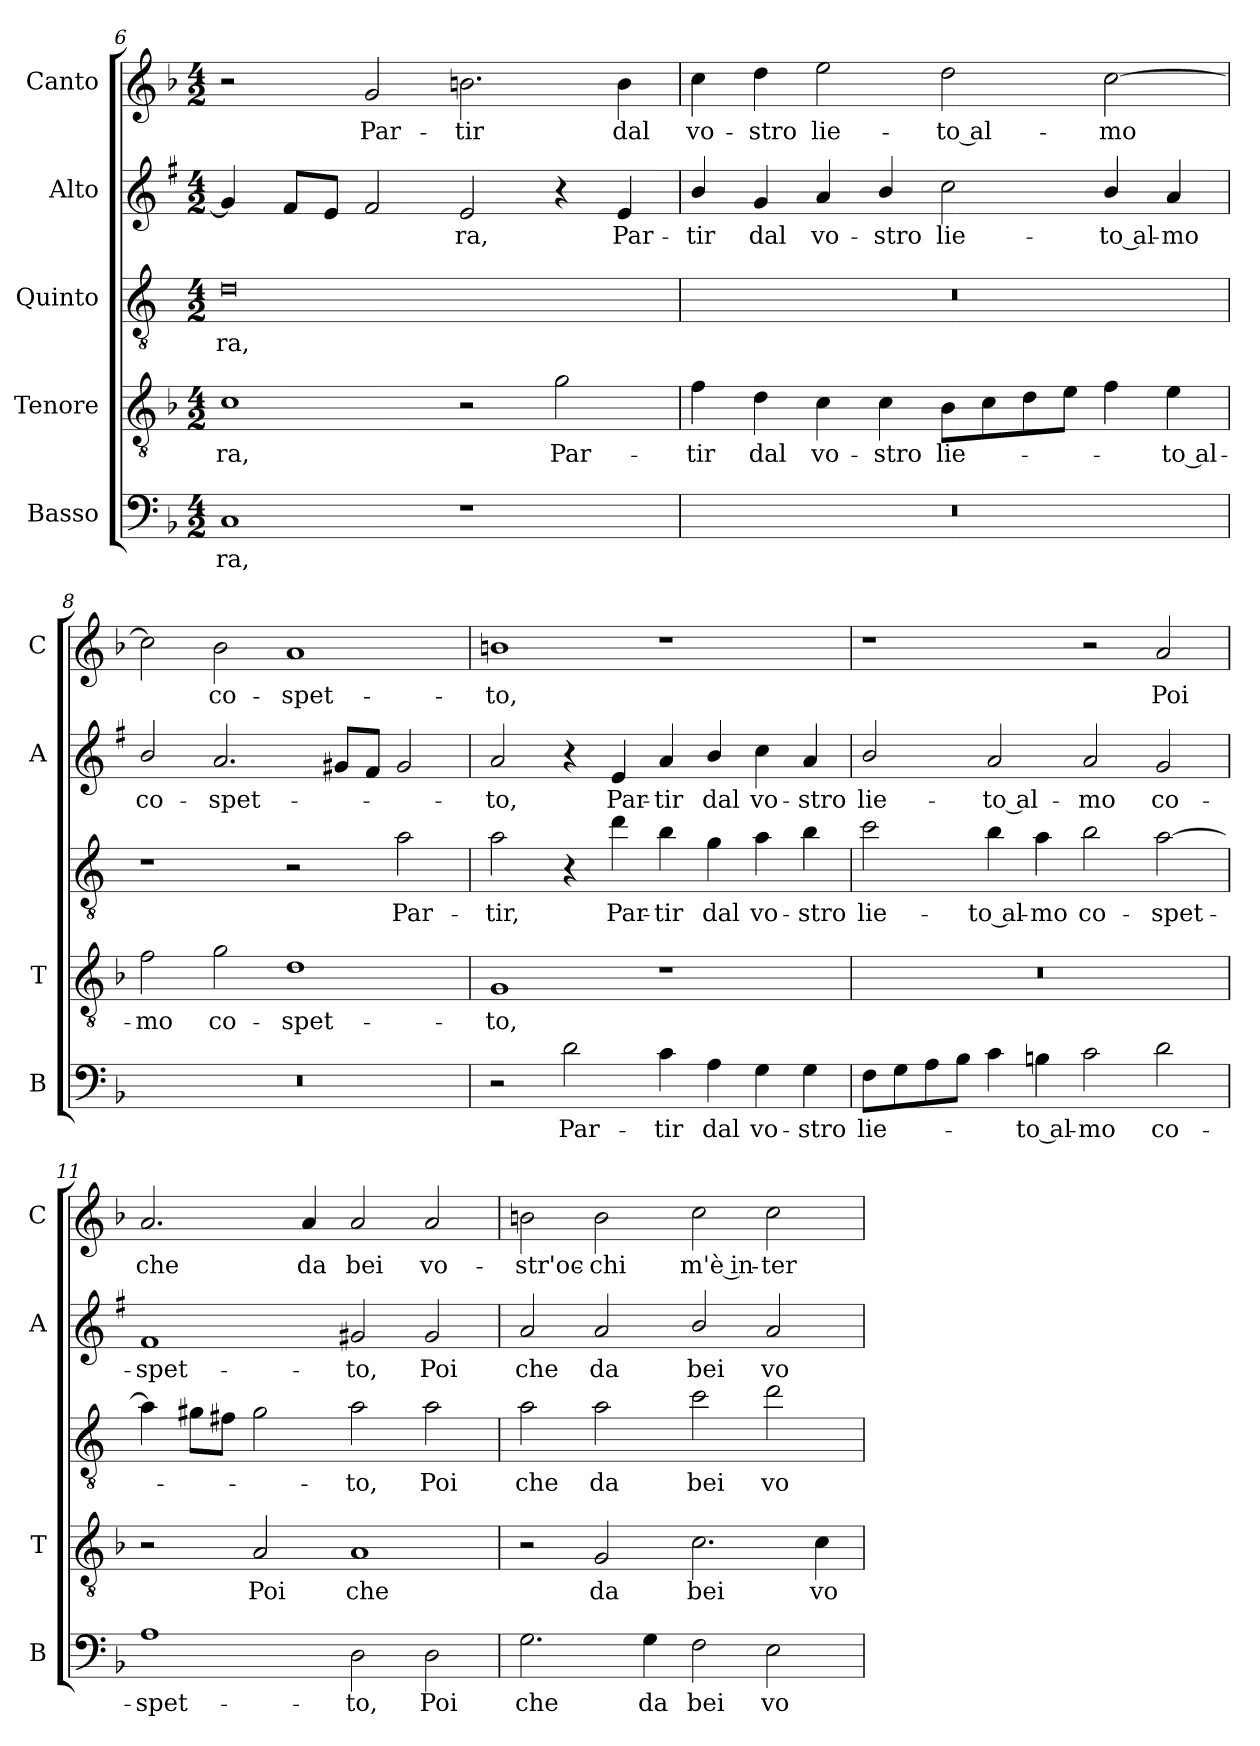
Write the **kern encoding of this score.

**kern	**text	**kern	**text	**kern	**text	**kern	**text	**kern	**text
*part5	*part5	*part4	*part4	*part3	*part3	*part2	*part2	*part1	*part1
*staff5	*staff5	*staff4	*staff4	*staff3	*staff3	*staff2	*staff2	*staff1	*staff1
*I"Basso	*	*I"Tenore	*	*I"Quinto	*	*I"Alto	*	*I"Canto	*
*I'B	*	*I'T	*	*	*	*I'A	*	*I'C	*
*clefF4	*	*clefGv2	*	*clefGv2	*	*clefG2	*	*clefG2	*
*	*	*	*	*ITrd4c7	*	*ITrd1c2	*	*	*
*k[b-]	*	*k[b-]	*	*k[b-]	*	*k[b-]	*	*k[b-]	*
*F:	*	*F:	*	*F:	*	*F:	*	*F:	*
*M4/2	*	*M4/2	*	*M4/2	*	*M4/2	*	*M4/2	*
=6	=6	=6	=6	=6	=6	=6	=6	=6	=6
!	!LO:LY:b	!	!LO:LY:b	!	!LO:LY:b	!	!	!	!
1C	-ra,	1c	-ra,	0G	-ra,	4f/]	.	2r	.
.	.	.	.	.	.	8e/L	.	.	.
.	.	.	.	.	.	8d/J	.	.	.
!	!	!	!	!	!	!	!	!	!LO:LY:b
.	.	.	.	.	.	2e/	.	2g/	Par-
!	!	!	!	!	!	!	!LO:LY:b	!	!LO:LY:b
1r	.	2r	.	.	.	2d/	-ra,	2.bn\	-tir
!	!	!	!LO:LY:b	!	!	!	!	!	!
.	.	2g\	Par-	.	.	4r	.	.	.
!	!	!	!	!	!	!	!LO:LY:b	!	!LO:LY:b
.	.	.	.	.	.	4d/	Par-	4b\	dal
=7	=7	=7	=7	=7	=7	=7	=7	=7	=7
!	!	!	!LO:LY:b	!	!	!	!LO:LY:b	!	!LO:LY:b
0r	.	4f\	-tir	0r	.	4a/	-tir	4cc\	vo-
!	!	!	!LO:LY:b	!	!	!	!LO:LY:b	!	!LO:LY:b
.	.	4d\	dal	.	.	4f/	dal	4dd\	-stro
!	!	!	!LO:LY:b	!	!	!	!LO:LY:b	!	!LO:LY:b
.	.	4c\	vo-	.	.	4g/	vo-	2ee\	lie-
!	!	!	!LO:LY:b	!	!	!	!LO:LY:b	!	!
.	.	4c\	-stro	.	.	4a/	-stro	.	.
!	!	!	!LO:LY:b	!	!	!	!LO:LY:b	!	!LO:LY:b
.	.	8B-\L	lie-	.	.	2b-\	lie-	2dd\	-to al-
.	.	8c\	.	.	.	.	.	.	.
.	.	8d\	.	.	.	.	.	.	.
.	.	8e\J	.	.	.	.	.	.	.
!	!	!	!	!	!	!	!LO:LY:b	!	!LO:LY:b
.	.	4f\	.	.	.	4a/	-to al-	[2cc\	-mo
!	!	!	!LO:LY:b	!	!	!	!LO:LY:b	!	!
.	.	4e\	-to al-	.	.	4g/	-mo	.	.
=8	=8	=8	=8	=8	=8	=8	=8	=8	=8
!	!	!	!LO:LY:b	!	!	!	!LO:LY:b	!	!
0r	.	2f\	-mo	1r	.	2a/	co-	2cc\]	.
!	!	!	!LO:LY:b	!	!	!	!LO:LY:b	!	!LO:LY:b
.	.	2g\	co-	.	.	2.g/	-spet-	2b-\	co-
!	!	!	!LO:LY:b	!	!	!	!	!	!LO:LY:b
.	.	1d	-spet-	2r	.	.	.	1a	-spet-
.	.	.	.	.	.	8f#X/L	.	.	.
.	.	.	.	.	.	8e/J	.	.	.
!	!	!	!	!	!LO:LY:b	!	!	!	!
.	.	.	.	2d\	Par-	2f#/	.	.	.
!!LO:LB:g=z
=9	=9	=9	=9	=9	=9	=9	=9	=9	=9
!	!	!	!LO:LY:b	!	!LO:LY:b	!	!LO:LY:b	!	!LO:LY:b
2r	.	1G	-to,	2d\	-tir,	2g/	-to,	1bn	-to,
!	!LO:LY:b	!	!	!	!	!	!	!	!
2d\	Par-	.	.	4r	.	4r	.	.	.
!	!	!	!	!	!LO:LY:b	!	!LO:LY:b	!	!
.	.	.	.	4g\	Par-	4d/	Par-	.	.
!	!LO:LY:b	!	!	!	!LO:LY:b	!	!LO:LY:b	!	!
4c\	-tir	1r	.	4e\	-tir	4g/	-tir	1r	.
!	!LO:LY:b	!	!	!	!LO:LY:b	!	!LO:LY:b	!	!
4A\	dal	.	.	4c\	dal	4a/	dal	.	.
!	!LO:LY:b	!	!	!	!LO:LY:b	!	!LO:LY:b	!	!
4G\	vo-	.	.	4d\	vo-	4b-\	vo-	.	.
!	!LO:LY:b	!	!	!	!LO:LY:b	!	!LO:LY:b	!	!
4G\	-stro	.	.	4e\	-stro	4g/	-stro	.	.
=10	=10	=10	=10	=10	=10	=10	=10	=10	=10
!	!LO:LY:b	!	!	!	!LO:LY:b	!	!LO:LY:b	!	!
8F\L	lie-	0r	.	2f\	lie-	2a/	lie-	1r	.
8G\	.	.	.	.	.	.	.	.	.
8A\	.	.	.	.	.	.	.	.	.
8B-\J	.	.	.	.	.	.	.	.	.
!	!	!	!	!	!LO:LY:b	!	!LO:LY:b	!	!
4c\	.	.	.	4e\	-to al-	2g/	-to al-	.	.
!	!LO:LY:b	!	!	!	!LO:LY:b	!	!	!	!
4Bn\	-to al-	.	.	4d\	-mo	.	.	.	.
!	!LO:LY:b	!	!	!	!LO:LY:b	!	!LO:LY:b	!	!
2c\	-mo	.	.	2e\	co-	2g/	-mo	2r	.
!	!LO:LY:b	!	!	!	!LO:LY:b	!	!LO:LY:b	!	!LO:LY:b
2d\	co-	.	.	[2d\	-spet-	2f/	co-	2a/	Poi
=11	=11	=11	=11	=11	=11	=11	=11	=11	=11
!	!LO:LY:b	!	!	!	!	!	!LO:LY:b	!	!LO:LY:b
1A	-spet-	2r	.	4d\]	.	1e	-spet-	2.a/	che
.	.	.	.	8c#X\L	.	.	.	.	.
.	.	.	.	8Bn\J	.	.	.	.	.
!	!	!	!LO:LY:b	!	!	!	!	!	!
.	.	2A/	Poi	2c#\	.	.	.	.	.
!	!	!	!	!	!	!	!	!	!LO:LY:b
.	.	.	.	.	.	.	.	4a/	da
!	!LO:LY:b	!	!LO:LY:b	!	!LO:LY:b	!	!LO:LY:b	!	!LO:LY:b
2D\	-to,	1A	che	2d\	-to,	2f#X/	-to,	2a/	bei
!	!LO:LY:b	!	!	!	!LO:LY:b	!	!LO:LY:b	!	!LO:LY:b
2D\	Poi	.	.	2d\	Poi	2f#/	Poi	2a/	vo-
=12	=12	=12	=12	=12	=12	=12	=12	=12	=12
!	!LO:LY:b	!	!	!	!LO:LY:b	!	!LO:LY:b	!	!LO:LY:b
2.G\	che	2r	.	2d\	che	2g/	che	2bn\	-str'oc-
!	!	!	!LO:LY:b	!	!LO:LY:b	!	!LO:LY:b	!	!LO:LY:b
.	.	2G/	da	2d\	da	2g/	da	2b\	-chi
!	!LO:LY:b	!	!	!	!	!	!	!	!
4G\	da	.	.	.	.	.	.	.	.
!	!LO:LY:b	!	!LO:LY:b	!	!LO:LY:b	!	!LO:LY:b	!	!LO:LY:b
2F\	bei	2.c\	bei	2f\	bei	2a/	bei	2cc\	m'è in-
!	!LO:LY:b	!	!	!	!LO:LY:b	!	!LO:LY:b	!	!LO:LY:b
2E\	vo-	.	.	2g\	vo-	2g/	vo-	2cc\	-ter-
!	!	!	!LO:LY:b	!	!	!	!	!	!
.	.	4c\	vo-	.	.	.	.	.	.
=	=	=	=	=	=	=	=	=	=
*-	*-	*-	*-	*-	*-	*-	*-	*-	*-
